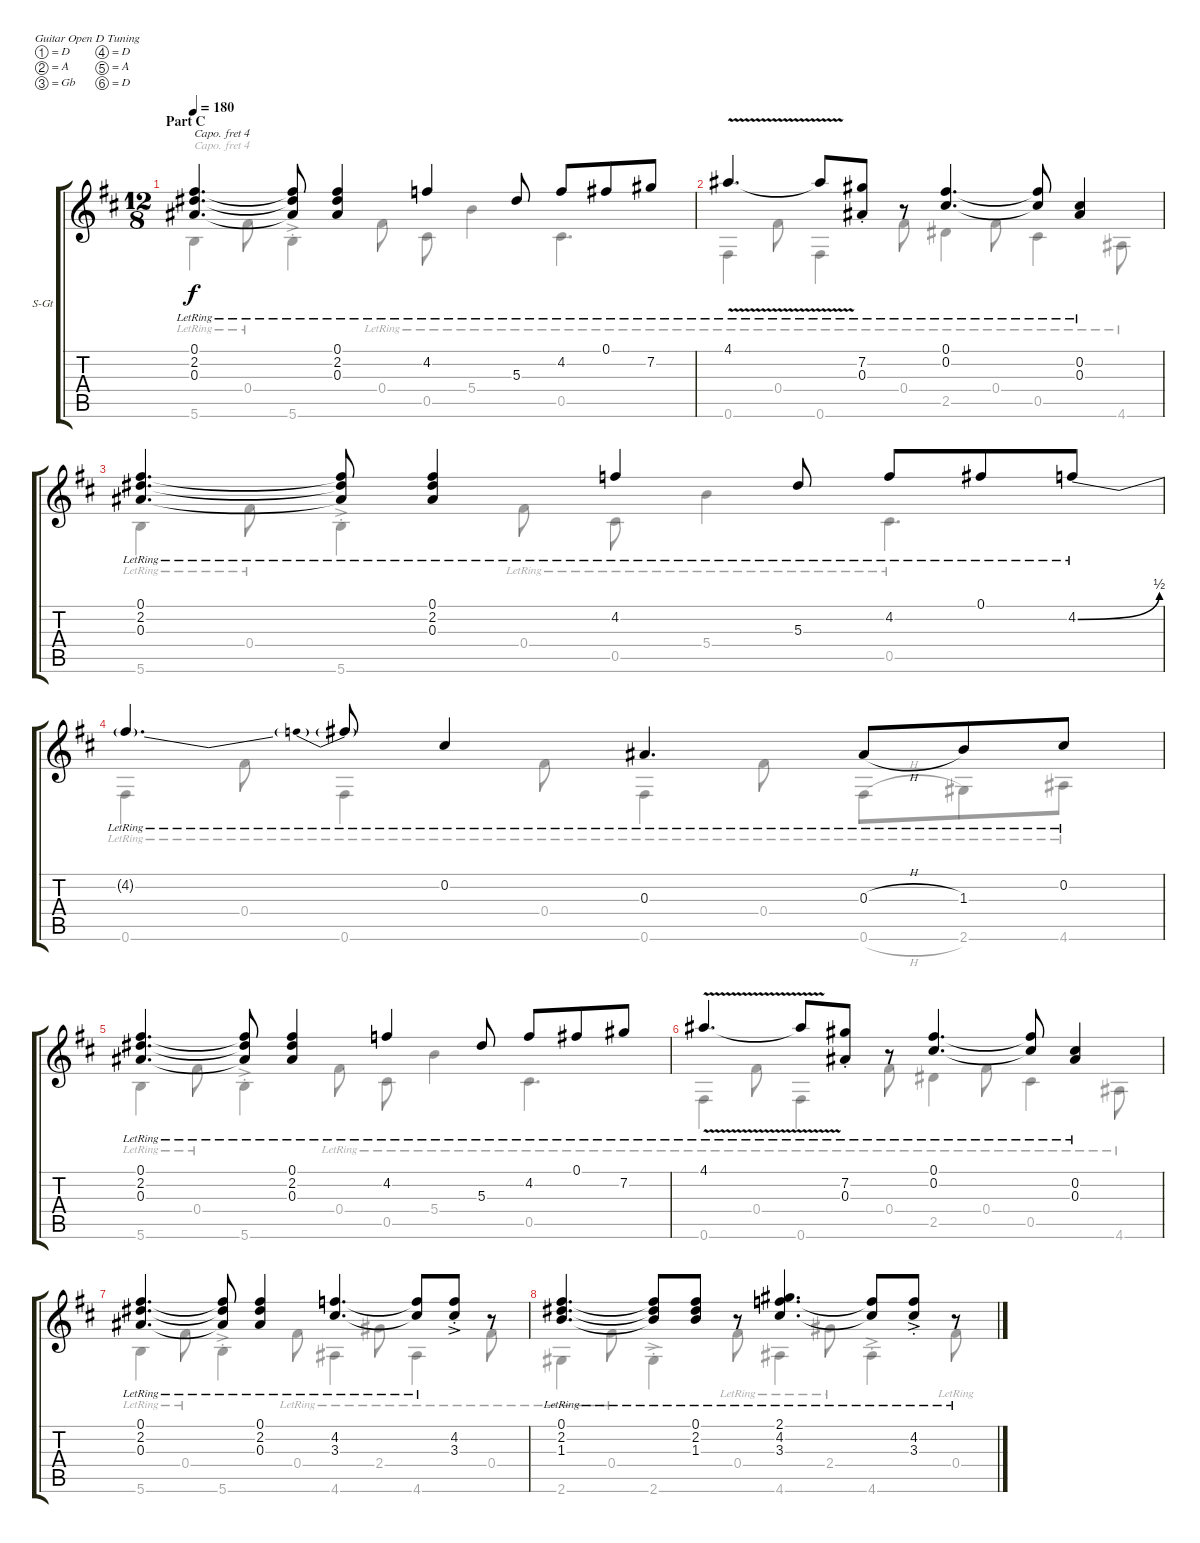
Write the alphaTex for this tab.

\bracketExtendMode groupsimilarinstruments
\firstSystemTrackNameOrientation horizontal
\otherSystemsTrackNameOrientation horizontal
\track ("Guitar" "S-Gt") {instrument acousticguitarsteel}
\staff {score tabs}
\capo 4
\tuning (D4 A3 Gb3 D3 A2 D2)
\voice
\ts (12 8)
\section ("" "Part C")
\tempo 180
\clef g2
\ks d
(0.1{lr} 2.2{lr} 0.3{lr}).4{d dy f} (0.1{lr t} 2.2{lr t} 0.3{lr t}).8 (0.1{lr} 2.2{lr} 0.3{lr}).4 4.2{lr}.4 5.3{lr}.8 4.2{lr}.8 0.1{lr}.8 7.2{lr}.8 |
4.1{v lr}.4{d} 4.1{v lr t}.8 (7.2{st} 0.3{lr}).8 r.8 (0.1{lr} 0.2{lr}).4{d} (0.1{lr t} 0.2{lr t}).8 (0.2{lr} 0.3{lr}).4 |
(0.1{lr} 2.2{lr} 0.3{lr}).4{d} (0.1{lr t} 2.2{lr t} 0.3{lr t}).8 (0.1{lr} 2.2{lr} 0.3{lr}).4 4.2{lr}.4 5.3{lr}.8 4.2{lr}.8 0.1{lr}.8 4.2{be (bend 0 0 60 2) lr}.8 |
4.2{lr t}.4{d} 4.2{be (prebend 0 2 60 2) lr t}.8 0.2{lr}.4 0.3{lr}.4{d} 0.3{h lr}.8 1.3{lr}.8 0.2{lr}.8 |
(0.1{lr} 2.2{lr} 0.3{lr}).4{d} (0.1{lr t} 2.2{lr t} 0.3{lr t}).8 (0.1{lr} 2.2{lr} 0.3{lr}).4 4.2{lr}.4 5.3{lr}.8 4.2{lr}.8 0.1{lr}.8 7.2{lr}.8 |
4.1{v lr}.4{d} 4.1{v lr t}.8 (7.2{st} 0.3{lr}).8 r.8 (0.1{lr} 0.2{lr}).4{d} (0.1{lr t} 0.2{lr t}).8 (0.2{lr} 0.3{lr}).4 |
(0.1{lr} 2.2{lr} 0.3{lr}).4{d} (0.1{lr t} 2.2{lr t} 0.3{lr t}).8 (0.1{lr} 2.2{lr} 0.3{lr}).4 (4.2{lr} 3.3{lr}).4{d} (4.2{lr t} 3.3{lr t}).8 (4.2{ac st} 3.3{ac st}).8 r.8 |
(0.1{lr} 2.2{lr} 1.3{lr}).4{d} (0.1{lr t} 2.2{lr t} 1.3{lr t}).8 (0.1{lr} 2.2{lr} 1.3{lr}).8 r.8 (2.1{lr} 4.2{lr} 3.3{lr}).4{d} (4.2{lr t} 3.3{lr t}).8 (4.2{ac lr} 3.3{ac st}).8 r.8
\voice
\clef g2
\ottava regular
\simile none
\ks d
5.6{lr}.4{dy f} 0.4{lr}.8 5.6{ac st}.4 0.4{lr}.8 0.5{lr}.8 5.4{lr}.4 0.5{lr}.4{d} |
0.6{lr}.4 0.4{lr}.8 0.6{lr}.4 0.4{lr}.8 2.5{lr}.4 0.4{lr}.8 0.5{lr}.4 4.6{lr}.8 |
5.6{lr}.4 0.4{lr}.8 5.6{ac st}.4 0.4{lr}.8 0.5{lr}.8 5.4{lr}.4 0.5{lr}.4{d} |
0.6{lr}.4 0.4{lr}.8 0.6{lr}.4 0.4{lr}.8 0.6{lr}.4 0.4{lr}.8 0.6{h lr}.8 2.6{lr}.8 4.6{lr}.8 |
5.6{lr}.4 0.4{lr}.8 5.6{ac st}.4 0.4{lr}.8 0.5{lr}.8 5.4{lr}.4 0.5{lr}.4{d} |
0.6{lr}.4 0.4{lr}.8 0.6{lr}.4 0.4{lr}.8 2.5{lr}.4 0.4{lr}.8 0.5{lr}.4 4.6{lr}.8 |
5.6{lr}.4 0.4{lr}.8 5.6{ac st}.4 0.4{lr}.8 4.6{lr}.4 2.4{lr}.8 4.6{lr}.4 0.4{lr}.8 |
2.6{lr}.4 0.4{lr}.8 2.6{ac st}.4 0.4{lr}.8 4.6{lr}.4 2.4{lr}.8 4.6{ac st}.4 0.4{lr}.8
